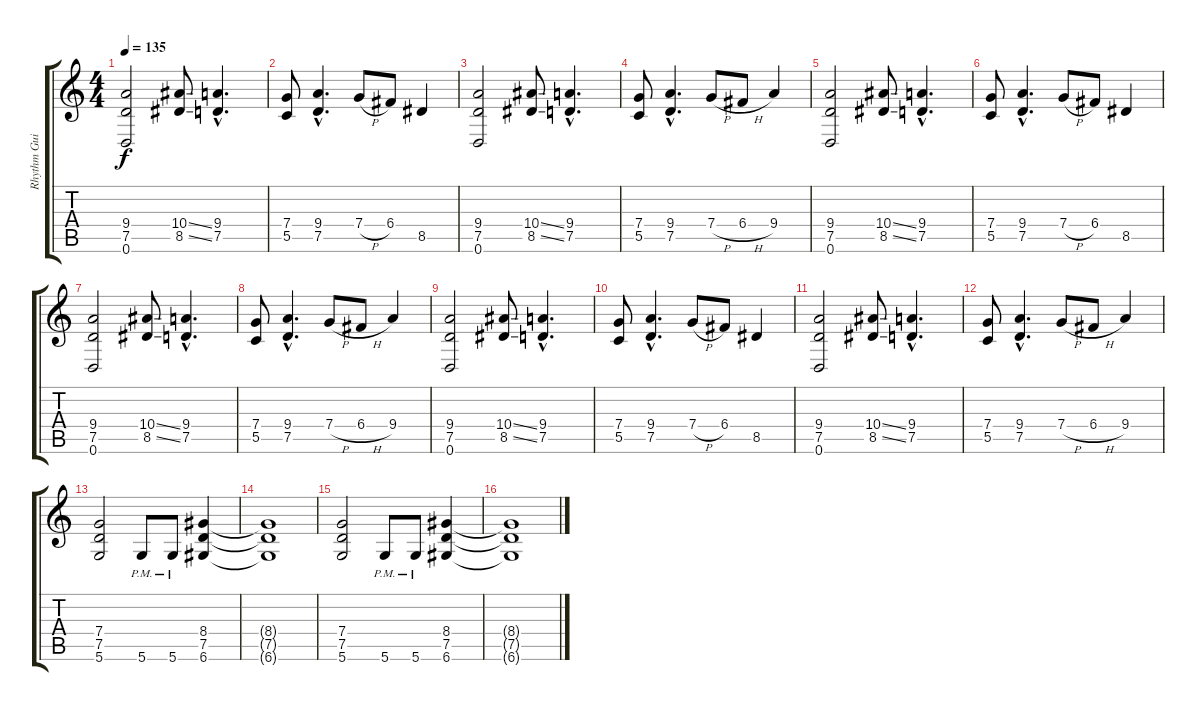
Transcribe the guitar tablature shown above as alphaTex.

\track ("Rhythm Guitar" "Rhythm Gui") {instrument distortionguitar}
\staff {score tabs}
\tuning (D4 A3 F3 C3 G2 D2) {hide}
\ts (4 4)
\tempo 135
\clef g2
\ks c
(9.4 7.5 0.6).2{dy f} (10.4{ss} 8.5{ss}).8 (9.4{hac} 7.5{hac}).4{d} |
(7.4 5.5).8 (9.4{hac} 7.5{hac}).4{d} 7.4{h}.8 6.4.8 8.5.4 |
(9.4 7.5 0.6).2 (10.4{ss} 8.5{ss}).8 (9.4{hac} 7.5{hac}).4{d} |
(7.4 5.5).8 (9.4{hac} 7.5{hac}).4{d} 7.4{h}.8 6.4{h}.8 9.4.4 |
(9.4 7.5 0.6).2 (10.4{ss} 8.5{ss}).8 (9.4{hac} 7.5{hac}).4{d} |
(7.4 5.5).8 (9.4{hac} 7.5{hac}).4{d} 7.4{h}.8 6.4.8 8.5.4 |
(9.4 7.5 0.6).2 (10.4{ss} 8.5{ss}).8 (9.4{hac} 7.5{hac}).4{d} |
(7.4 5.5).8 (9.4{hac} 7.5{hac}).4{d} 7.4{h}.8 6.4{h}.8 9.4.4 |
(9.4 7.5 0.6).2 (10.4{ss} 8.5{ss}).8 (9.4{hac} 7.5{hac}).4{d} |
(7.4 5.5).8 (9.4{hac} 7.5{hac}).4{d} 7.4{h}.8 6.4.8 8.5.4 |
(9.4 7.5 0.6).2 (10.4{ss} 8.5{ss}).8 (9.4{hac} 7.5{hac}).4{d} |
(7.4 5.5).8 (9.4{hac} 7.5{hac}).4{d} 7.4{h}.8 6.4{h}.8 9.4.4 |
(7.4 7.5 5.6).2 5.6{pm}.8 5.6{pm}.8 (8.4 7.5 6.6).4 |
(8.4{t} 7.5{t} 6.6{t}).1 |
(7.4 7.5 5.6).2 5.6{pm}.8 5.6{pm}.8 (8.4 7.5 6.6).4 |
(8.4{t} 7.5{t} 6.6{t}).1
